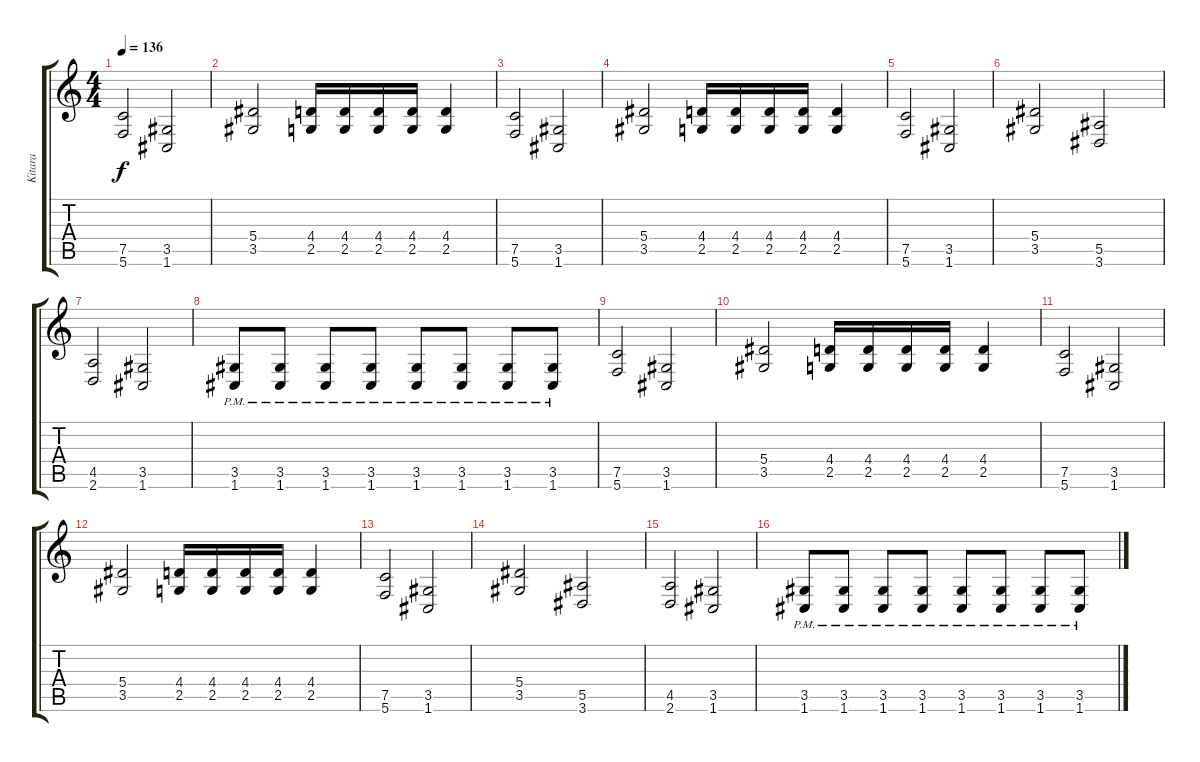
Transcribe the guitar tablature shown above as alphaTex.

\track ("Kitara" "Kitara") {instrument distortionguitar}
\staff {score tabs}
\tuning (C4 G3 Eb3 Bb2 F2 C2) {hide}
\ts (4 4)
\tempo 136
\clef g2
\ks c
(7.5 5.6).2{dy f} (3.5 1.6).2 |
(5.4 3.5).2 (4.4 2.5).16 (4.4 2.5).16 (4.4 2.5).16 (4.4 2.5).16 (4.4 2.5).4 |
(7.5 5.6).2 (3.5 1.6).2 |
(5.4 3.5).2 (4.4 2.5).16 (4.4 2.5).16 (4.4 2.5).16 (4.4 2.5).16 (4.4 2.5).4 |
(7.5 5.6).2 (3.5 1.6).2 |
(5.4 3.5).2 (5.5 3.6).2 |
(4.5 2.6).2 (3.5 1.6).2 |
(3.5{pm} 1.6{pm}).8 (3.5{pm} 1.6{pm}).8 (3.5{pm} 1.6{pm}).8 (3.5{pm} 1.6{pm}).8 (3.5{pm} 1.6{pm}).8 (3.5{pm} 1.6{pm}).8 (3.5{pm} 1.6{pm}).8 (3.5{pm} 1.6{pm}).8 |
(7.5 5.6).2 (3.5 1.6).2 |
(5.4 3.5).2 (4.4 2.5).16 (4.4 2.5).16 (4.4 2.5).16 (4.4 2.5).16 (4.4 2.5).4 |
(7.5 5.6).2 (3.5 1.6).2 |
(5.4 3.5).2 (4.4 2.5).16 (4.4 2.5).16 (4.4 2.5).16 (4.4 2.5).16 (4.4 2.5).4 |
(7.5 5.6).2 (3.5 1.6).2 |
(5.4 3.5).2 (5.5 3.6).2 |
(4.5 2.6).2 (3.5 1.6).2 |
(3.5{pm} 1.6{pm}).8 (3.5{pm} 1.6{pm}).8 (3.5{pm} 1.6{pm}).8 (3.5{pm} 1.6{pm}).8 (3.5{pm} 1.6{pm}).8 (3.5{pm} 1.6{pm}).8 (3.5{pm} 1.6{pm}).8 (3.5{pm} 1.6{pm}).8
